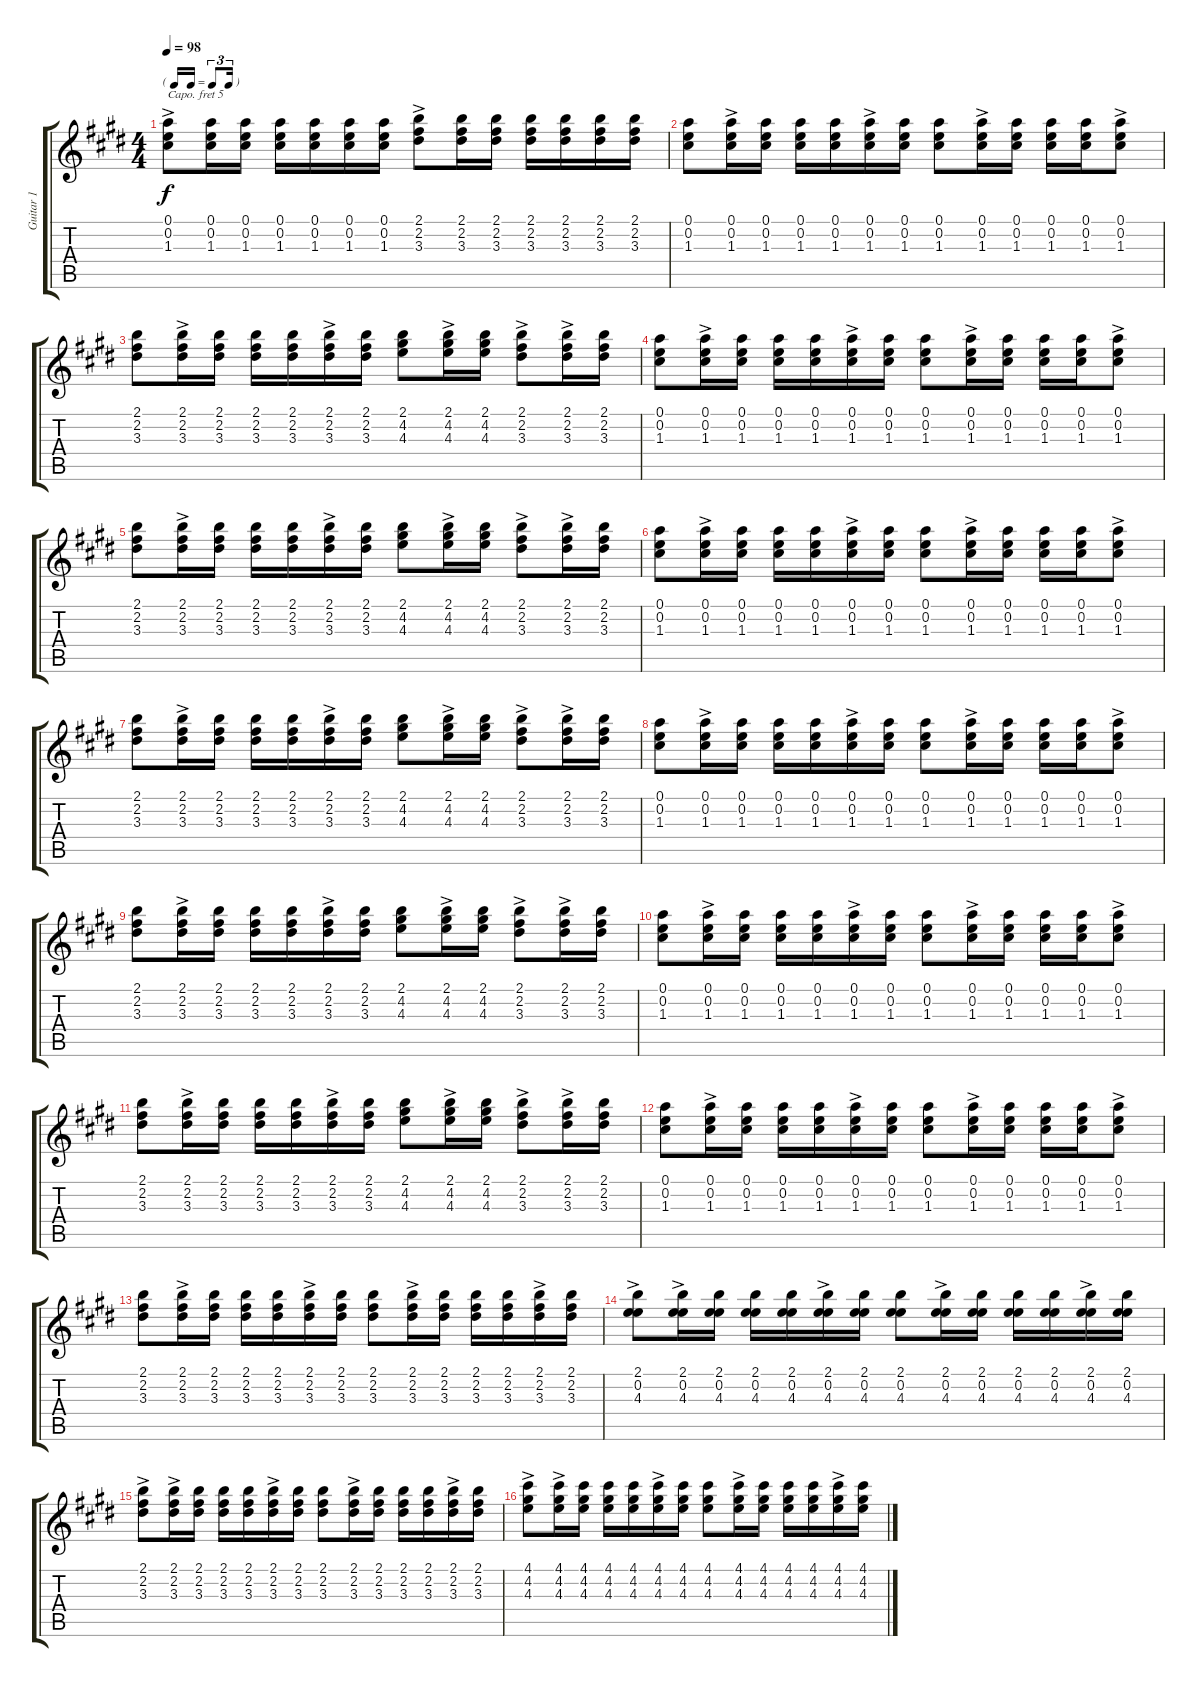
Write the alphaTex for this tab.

\track ("Guitar 1" "Guitar 1") {instrument acousticguitarsteel}
\staff {score tabs}
\capo 5
\tuning (E4 B3 G3 D3 A2 E2) {hide}
\ts (4 4)
\tf triplet16th
\tempo 98
\clef g2
\ks e
(0.1{ac} 0.2{ac} 1.3{ac}).8{dy f} (0.1 0.2 1.3).16 (0.1 0.2 1.3).16 (0.1 0.2 1.3).16 (0.1 0.2 1.3).16 (0.1 0.2 1.3).16 (0.1 0.2 1.3).16 (2.1{ac} 2.2{ac} 3.3{ac}).8 (2.1 2.2 3.3).16 (2.1 2.2 3.3).16 (2.1 2.2 3.3).16 (2.1 2.2 3.3).16 (2.1 2.2 3.3).16 (2.1 2.2 3.3).16 |
(0.1 0.2 1.3).8 (0.1{ac} 0.2{ac} 1.3{ac}).16 (0.1 0.2 1.3).16 (0.1 0.2 1.3).16 (0.1 0.2 1.3).16 (0.1{ac} 0.2{ac} 1.3{ac}).16 (0.1 0.2 1.3).16 (0.1 0.2 1.3).8 (0.1{ac} 0.2{ac} 1.3{ac}).16 (0.1 0.2 1.3).16 (0.1 0.2 1.3).16 (0.1 0.2 1.3).16 (0.1{ac} 0.2{ac} 1.3{ac}).8 |
(2.1 2.2 3.3).8 (2.1{ac} 2.2{ac} 3.3{ac}).16 (2.1 2.2 3.3).16 (2.1 2.2 3.3).16 (2.1 2.2 3.3).16 (2.1{ac} 2.2{ac} 3.3{ac}).16 (2.1 2.2 3.3).16 (2.1 4.2 4.3).8 (2.1{ac} 4.2{ac} 4.3{ac}).16 (2.1 4.2 4.3).16 (2.1{ac} 2.2{ac} 3.3{ac}).8 (2.1{ac} 2.2{ac} 3.3{ac}).16 (2.1 2.2 3.3).16 |
(0.1 0.2 1.3).8 (0.1{ac} 0.2{ac} 1.3{ac}).16 (0.1 0.2 1.3).16 (0.1 0.2 1.3).16 (0.1 0.2 1.3).16 (0.1{ac} 0.2{ac} 1.3{ac}).16 (0.1 0.2 1.3).16 (0.1 0.2 1.3).8 (0.1{ac} 0.2{ac} 1.3{ac}).16 (0.1 0.2 1.3).16 (0.1 0.2 1.3).16 (0.1 0.2 1.3).16 (0.1{ac} 0.2{ac} 1.3{ac}).8 |
(2.1 2.2 3.3).8 (2.1{ac} 2.2{ac} 3.3{ac}).16 (2.1 2.2 3.3).16 (2.1 2.2 3.3).16 (2.1 2.2 3.3).16 (2.1{ac} 2.2{ac} 3.3{ac}).16 (2.1 2.2 3.3).16 (2.1 4.2 4.3).8 (2.1{ac} 4.2{ac} 4.3{ac}).16 (2.1 4.2 4.3).16 (2.1{ac} 2.2{ac} 3.3{ac}).8 (2.1{ac} 2.2{ac} 3.3{ac}).16 (2.1 2.2 3.3).16 |
(0.1 0.2 1.3).8 (0.1{ac} 0.2{ac} 1.3{ac}).16 (0.1 0.2 1.3).16 (0.1 0.2 1.3).16 (0.1 0.2 1.3).16 (0.1{ac} 0.2{ac} 1.3{ac}).16 (0.1 0.2 1.3).16 (0.1 0.2 1.3).8 (0.1{ac} 0.2{ac} 1.3{ac}).16 (0.1 0.2 1.3).16 (0.1 0.2 1.3).16 (0.1 0.2 1.3).16 (0.1{ac} 0.2{ac} 1.3{ac}).8 |
(2.1 2.2 3.3).8 (2.1{ac} 2.2{ac} 3.3{ac}).16 (2.1 2.2 3.3).16 (2.1 2.2 3.3).16 (2.1 2.2 3.3).16 (2.1{ac} 2.2{ac} 3.3{ac}).16 (2.1 2.2 3.3).16 (2.1 4.2 4.3).8 (2.1{ac} 4.2{ac} 4.3{ac}).16 (2.1 4.2 4.3).16 (2.1{ac} 2.2{ac} 3.3{ac}).8 (2.1{ac} 2.2{ac} 3.3{ac}).16 (2.1 2.2 3.3).16 |
(0.1 0.2 1.3).8 (0.1{ac} 0.2{ac} 1.3{ac}).16 (0.1 0.2 1.3).16 (0.1 0.2 1.3).16 (0.1 0.2 1.3).16 (0.1{ac} 0.2{ac} 1.3{ac}).16 (0.1 0.2 1.3).16 (0.1 0.2 1.3).8 (0.1{ac} 0.2{ac} 1.3{ac}).16 (0.1 0.2 1.3).16 (0.1 0.2 1.3).16 (0.1 0.2 1.3).16 (0.1{ac} 0.2{ac} 1.3{ac}).8 |
(2.1 2.2 3.3).8 (2.1{ac} 2.2{ac} 3.3{ac}).16 (2.1 2.2 3.3).16 (2.1 2.2 3.3).16 (2.1 2.2 3.3).16 (2.1{ac} 2.2{ac} 3.3{ac}).16 (2.1 2.2 3.3).16 (2.1 4.2 4.3).8 (2.1{ac} 4.2{ac} 4.3{ac}).16 (2.1 4.2 4.3).16 (2.1{ac} 2.2{ac} 3.3{ac}).8 (2.1{ac} 2.2{ac} 3.3{ac}).16 (2.1 2.2 3.3).16 |
(0.1 0.2 1.3).8 (0.1{ac} 0.2{ac} 1.3{ac}).16 (0.1 0.2 1.3).16 (0.1 0.2 1.3).16 (0.1 0.2 1.3).16 (0.1{ac} 0.2{ac} 1.3{ac}).16 (0.1 0.2 1.3).16 (0.1 0.2 1.3).8 (0.1{ac} 0.2{ac} 1.3{ac}).16 (0.1 0.2 1.3).16 (0.1 0.2 1.3).16 (0.1 0.2 1.3).16 (0.1{ac} 0.2{ac} 1.3{ac}).8 |
(2.1 2.2 3.3).8 (2.1{ac} 2.2{ac} 3.3{ac}).16 (2.1 2.2 3.3).16 (2.1 2.2 3.3).16 (2.1 2.2 3.3).16 (2.1{ac} 2.2{ac} 3.3{ac}).16 (2.1 2.2 3.3).16 (2.1 4.2 4.3).8 (2.1{ac} 4.2{ac} 4.3{ac}).16 (2.1 4.2 4.3).16 (2.1{ac} 2.2{ac} 3.3{ac}).8 (2.1{ac} 2.2{ac} 3.3{ac}).16 (2.1 2.2 3.3).16 |
(0.1 0.2 1.3).8 (0.1{ac} 0.2{ac} 1.3{ac}).16 (0.1 0.2 1.3).16 (0.1 0.2 1.3).16 (0.1 0.2 1.3).16 (0.1{ac} 0.2{ac} 1.3{ac}).16 (0.1 0.2 1.3).16 (0.1 0.2 1.3).8 (0.1{ac} 0.2{ac} 1.3{ac}).16 (0.1 0.2 1.3).16 (0.1 0.2 1.3).16 (0.1 0.2 1.3).16 (0.1{ac} 0.2{ac} 1.3{ac}).8 |
(2.1 2.2 3.3).8 (2.1{ac} 2.2{ac} 3.3{ac}).16 (2.1 2.2 3.3).16 (2.1 2.2 3.3).16 (2.1 2.2 3.3).16 (2.1{ac} 2.2{ac} 3.3{ac}).16 (2.1 2.2 3.3).16 (2.1 2.2 3.3).8 (2.1{ac} 2.2{ac} 3.3{ac}).16 (2.1 2.2 3.3).16 (2.1 2.2 3.3).16 (2.1 2.2 3.3).16 (2.1{ac} 2.2{ac} 3.3{ac}).16 (2.1 2.2 3.3).16 |
(2.1{ac} 0.2{ac} 4.3{ac}).8 (2.1{ac} 0.2{ac} 4.3{ac}).16 (2.1 0.2 4.3).16 (2.1 0.2 4.3).16 (2.1 0.2 4.3).16 (2.1{ac} 0.2{ac} 4.3{ac}).16 (2.1 0.2 4.3).16 (2.1 0.2 4.3).8 (2.1{ac} 0.2{ac} 4.3{ac}).16 (2.1 0.2 4.3).16 (2.1 0.2 4.3).16 (2.1 0.2 4.3).16 (2.1{ac} 0.2{ac} 4.3{ac}).16 (2.1 0.2 4.3).16 |
(2.1{ac} 2.2{ac} 3.3{ac}).8 (2.1{ac} 2.2{ac} 3.3{ac}).16 (2.1 2.2 3.3).16 (2.1 2.2 3.3).16 (2.1 2.2 3.3).16 (2.1{ac} 2.2{ac} 3.3{ac}).16 (2.1 2.2 3.3).16 (2.1 2.2 3.3).8 (2.1{ac} 2.2{ac} 3.3{ac}).16 (2.1 2.2 3.3).16 (2.1 2.2 3.3).16 (2.1 2.2 3.3).16 (2.1{ac} 2.2{ac} 3.3{ac}).16 (2.1 2.2 3.3).16 |
(4.1{ac} 4.2{ac} 4.3{ac}).8 (4.1{ac} 4.2{ac} 4.3{ac}).16 (4.1 4.2 4.3).16 (4.1 4.2 4.3).16 (4.1 4.2 4.3).16 (4.1{ac} 4.2{ac} 4.3{ac}).16 (4.1 4.2 4.3).16 (4.1 4.2 4.3).8 (4.1{ac} 4.2{ac} 4.3{ac}).16 (4.1 4.2 4.3).16 (4.1 4.2 4.3).16 (4.1 4.2 4.3).16 (4.1{ac} 4.2{ac} 4.3{ac}).16 (4.1 4.2 4.3).16
